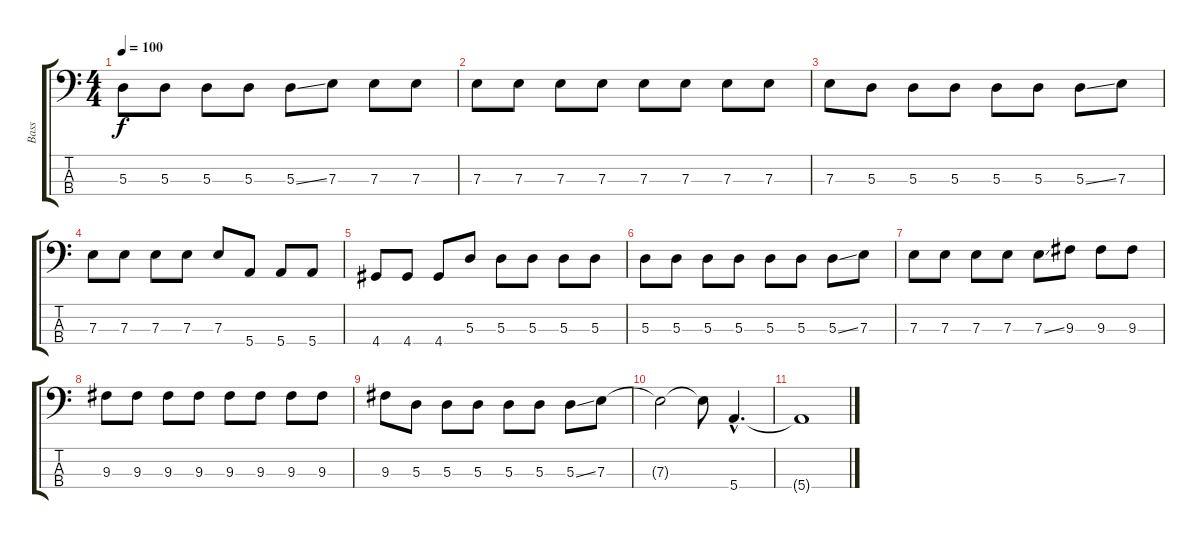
\track ("Bass" "Bass") {instrument distortionguitar}
\staff {score tabs}
\tuning (G2 D2 A1 E1) {hide}
\ts (4 4)
\tempo 100
\clef f4
\ks c
5.3.8{dy f} 5.3.8 5.3.8 5.3.8 5.3{ss}.8 7.3.8 7.3.8 7.3.8 |
7.3.8 7.3.8 7.3.8 7.3.8 7.3.8 7.3.8 7.3.8 7.3.8 |
7.3.8 5.3.8 5.3.8 5.3.8 5.3.8 5.3.8 5.3{ss}.8 7.3.8 |
7.3.8 7.3.8 7.3.8 7.3.8 7.3.8 5.4.8 5.4.8 5.4.8 |
4.4.8 4.4.8 4.4.8 5.3.8 5.3.8 5.3.8 5.3.8 5.3.8 |
5.3.8 5.3.8 5.3.8 5.3.8 5.3.8 5.3.8 5.3{ss}.8 7.3.8 |
7.3.8 7.3.8 7.3.8 7.3.8 7.3{ss}.8 9.3.8 9.3.8 9.3.8 |
9.3.8 9.3.8 9.3.8 9.3.8 9.3.8 9.3.8 9.3.8 9.3.8 |
9.3.8 5.3.8 5.3.8 5.3.8 5.3.8 5.3.8 5.3{ss}.8 7.3.8 |
7.3{t}.2 7.3{t}.8 5.4{hac}.4{d} |
5.4{t}.1
